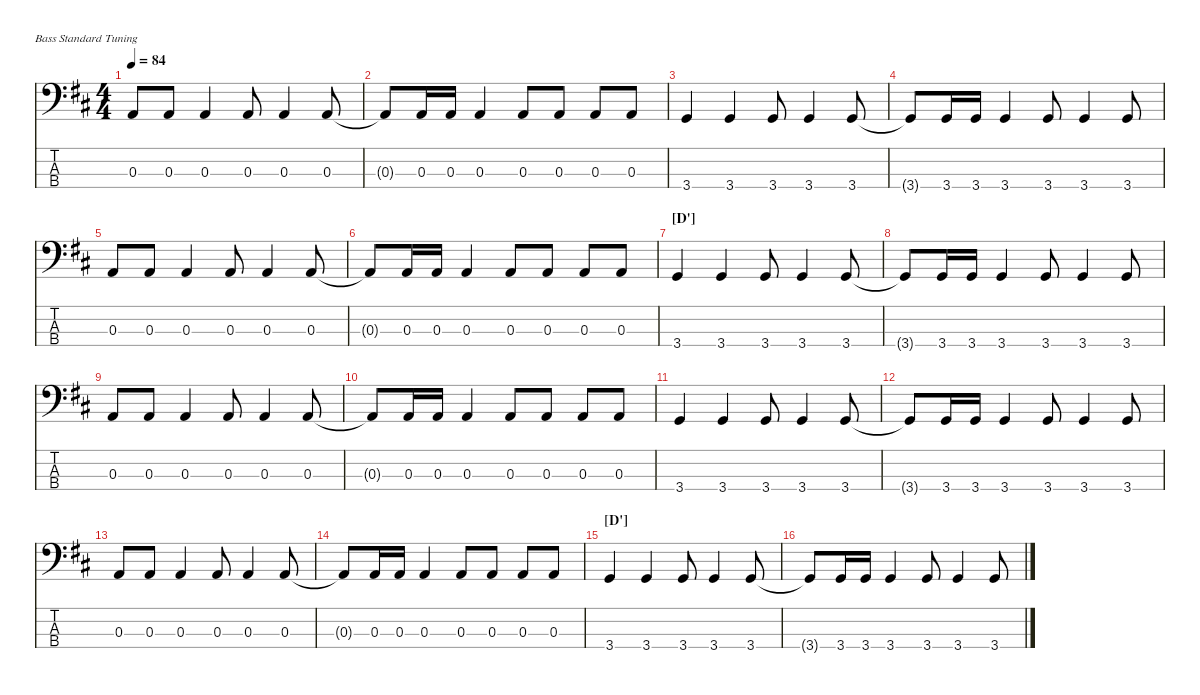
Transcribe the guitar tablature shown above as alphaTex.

\hideDynamics
\bracketExtendMode nobrackets
\singleTrackTrackNamePolicy hidden
\multiTrackTrackNamePolicy hidden
\otherSystemsTrackNameOrientation horizontal
\track ("Bass " "E-Bass") {instrument electricbassfinger}
\staff {score tabs}
\tuning (G2 D2 A1 E1)
\ts (4 4)
\tempo 84
\clef f4
\ks d
0.3{acc forcenatural}.8{dy f beam Up} 0.3{acc forcenatural}.8{beam Up} 0.3{acc forcenatural}.4{beam Up} 0.3{acc forcenatural}.8{beam Up} 0.3{acc forcenatural}.4{beam Up} 0.3{acc forcenatural}.8{beam Up} |
0.3{t acc forcenatural}.8{beam Up} 0.3{acc forcenatural}.16{beam Up} 0.3{acc forcenatural}.16{beam Up} 0.3{acc forcenatural}.4{beam Up} 0.3{acc forcenatural}.8{beam Up} 0.3{acc forcenatural}.8{beam Up} 0.3{acc forcenatural}.8{beam Up} 0.3{acc forcenatural}.8{beam Up} |
3.4{acc forcenatural}.4{beam Up} 3.4{acc forcenatural}.4{beam Up} 3.4{acc forcenatural}.8{beam Up} 3.4{acc forcenatural}.4{beam Up} 3.4{acc forcenatural}.8{beam Up} |
3.4{t acc forcenatural}.8{beam Up} 3.4{acc forcenatural}.16{beam Up} 3.4{acc forcenatural}.16{beam Up} 3.4{acc forcenatural}.4{beam Up} 3.4{acc forcenatural}.8{beam Up} 3.4{acc forcenatural}.4{beam Up} 3.4{acc forcenatural}.8{beam Up} |
0.3{acc forcenatural}.8{beam Up} 0.3{acc forcenatural}.8{beam Up} 0.3{acc forcenatural}.4{beam Up} 0.3{acc forcenatural}.8{beam Up} 0.3{acc forcenatural}.4{beam Up} 0.3{acc forcenatural}.8{beam Up} |
0.3{t acc forcenatural}.8{beam Up} 0.3{acc forcenatural}.16{beam Up} 0.3{acc forcenatural}.16{beam Up} 0.3{acc forcenatural}.4{beam Up} 0.3{acc forcenatural}.8{beam Up} 0.3{acc forcenatural}.8{beam Up} 0.3{acc forcenatural}.8{beam Up} 0.3{acc forcenatural}.8{beam Up} |
\section ("D'" "")
3.4{acc forcenatural}.4{beam Up} 3.4{acc forcenatural}.4{beam Up} 3.4{acc forcenatural}.8{beam Up} 3.4{acc forcenatural}.4{beam Up} 3.4{acc forcenatural}.8{beam Up} |
3.4{t acc forcenatural}.8{beam Up} 3.4{acc forcenatural}.16{beam Up} 3.4{acc forcenatural}.16{beam Up} 3.4{acc forcenatural}.4{beam Up} 3.4{acc forcenatural}.8{beam Up} 3.4{acc forcenatural}.4{beam Up} 3.4{acc forcenatural}.8{beam Up} |
0.3{acc forcenatural}.8{beam Up} 0.3{acc forcenatural}.8{beam Up} 0.3{acc forcenatural}.4{beam Up} 0.3{acc forcenatural}.8{beam Up} 0.3{acc forcenatural}.4{beam Up} 0.3{acc forcenatural}.8{beam Up} |
0.3{t acc forcenatural}.8{beam Up} 0.3{acc forcenatural}.16{beam Up} 0.3{acc forcenatural}.16{beam Up} 0.3{acc forcenatural}.4{beam Up} 0.3{acc forcenatural}.8{beam Up} 0.3{acc forcenatural}.8{beam Up} 0.3{acc forcenatural}.8{beam Up} 0.3{acc forcenatural}.8{beam Up} |
3.4{acc forcenatural}.4{beam Up} 3.4{acc forcenatural}.4{beam Up} 3.4{acc forcenatural}.8{beam Up} 3.4{acc forcenatural}.4{beam Up} 3.4{acc forcenatural}.8{beam Up} |
3.4{t acc forcenatural}.8{beam Up} 3.4{acc forcenatural}.16{beam Up} 3.4{acc forcenatural}.16{beam Up} 3.4{acc forcenatural}.4{beam Up} 3.4{acc forcenatural}.8{beam Up} 3.4{acc forcenatural}.4{beam Up} 3.4{acc forcenatural}.8{beam Up} |
0.3{acc forcenatural}.8{beam Up} 0.3{acc forcenatural}.8{beam Up} 0.3{acc forcenatural}.4{beam Up} 0.3{acc forcenatural}.8{beam Up} 0.3{acc forcenatural}.4{beam Up} 0.3{acc forcenatural}.8{beam Up} |
0.3{t acc forcenatural}.8{beam Up} 0.3{acc forcenatural}.16{beam Up} 0.3{acc forcenatural}.16{beam Up} 0.3{acc forcenatural}.4{beam Up} 0.3{acc forcenatural}.8{beam Up} 0.3{acc forcenatural}.8{beam Up} 0.3{acc forcenatural}.8{beam Up} 0.3{acc forcenatural}.8{beam Up} |
\section ("D'" "")
3.4{acc forcenatural}.4{beam Up} 3.4{acc forcenatural}.4{beam Up} 3.4{acc forcenatural}.8{beam Up} 3.4{acc forcenatural}.4{beam Up} 3.4{acc forcenatural}.8{beam Up} |
3.4{t acc forcenatural}.8{beam Up} 3.4{acc forcenatural}.16{beam Up} 3.4{acc forcenatural}.16{beam Up} 3.4{acc forcenatural}.4{beam Up} 3.4{acc forcenatural}.8{beam Up} 3.4{acc forcenatural}.4{beam Up} 3.4{acc forcenatural}.8{beam Up}
